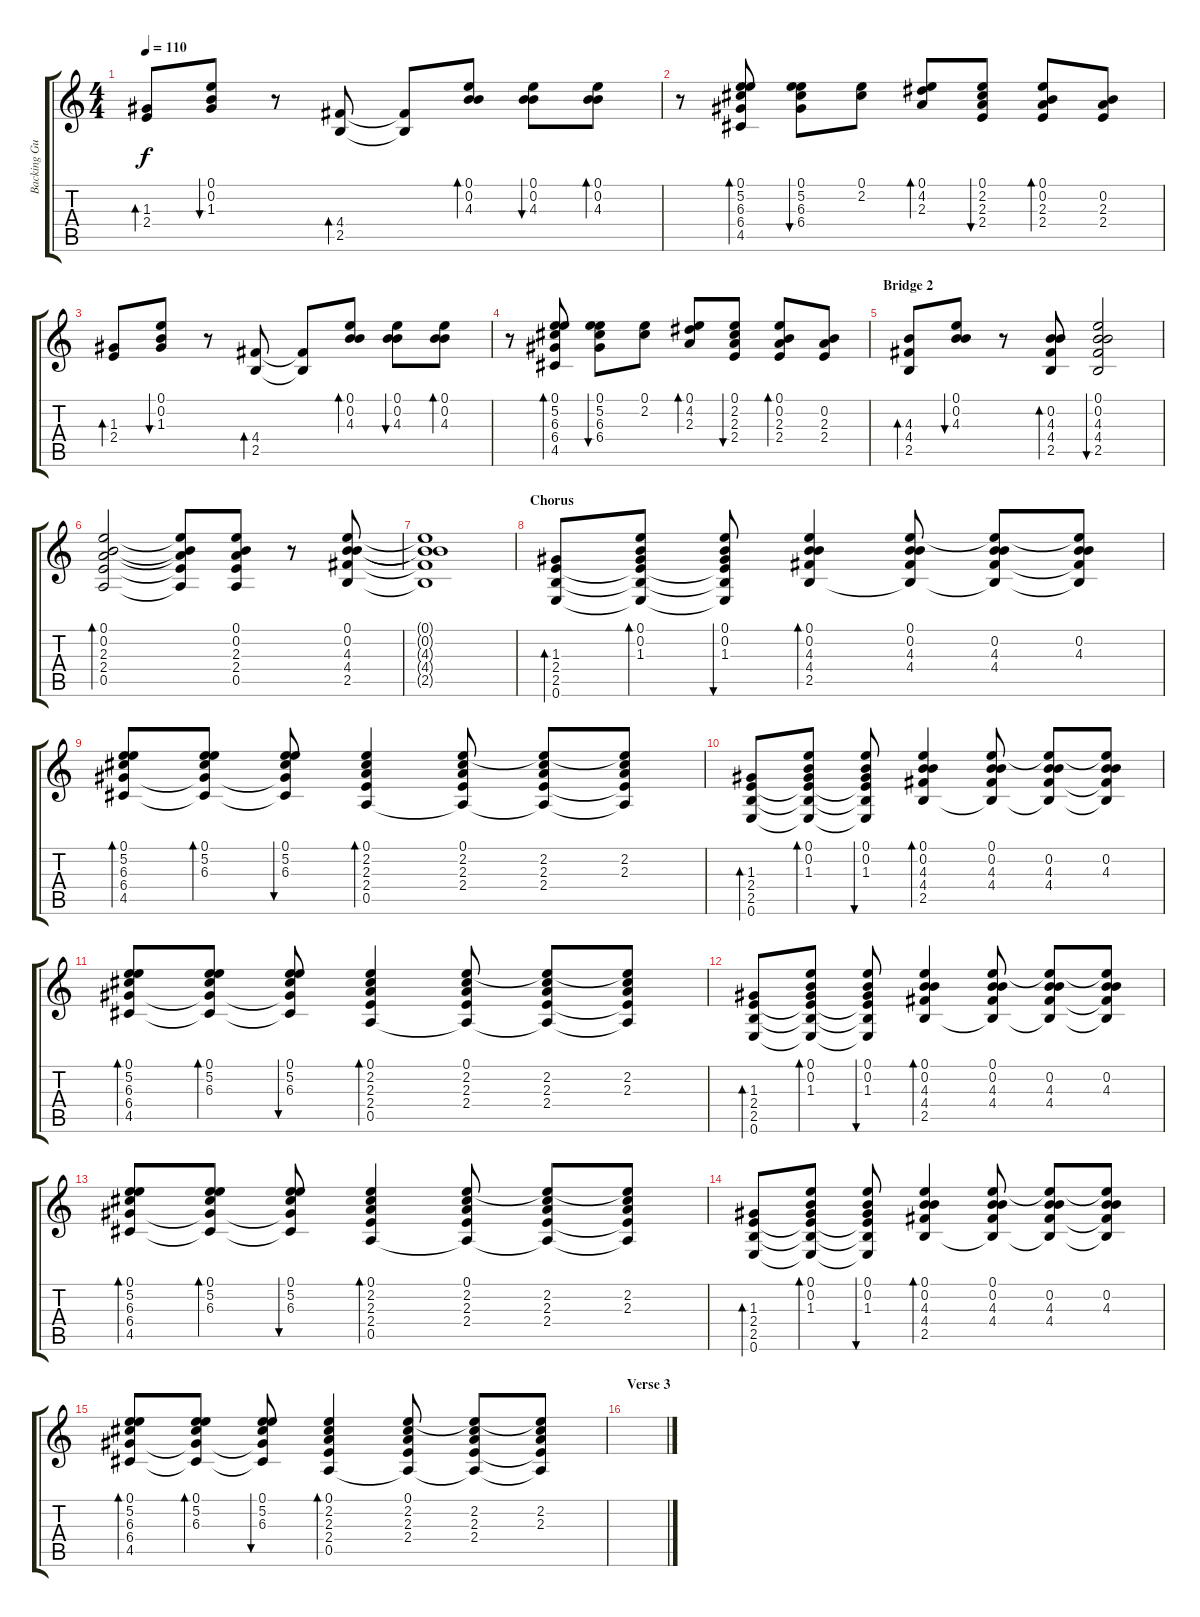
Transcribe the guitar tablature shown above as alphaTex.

\track ("Backing Guitar (Acoustic)" "Backing Gu") {instrument acousticguitarsteel}
\staff {score tabs}
\tuning (E4 B3 G3 D3 A2 E2) {hide}
\ts (4 4)
\tempo 110
\clef g2
\ks c
(1.3 2.4).8{bd 60 dy f} (0.1 0.2 1.3).8{bu 60} r.8 (4.4 2.5).8{bd 60} (4.4{t} 2.5{t}).8 (0.1 0.2 4.3).8{bd 60} (0.1 0.2 4.3).8{bu 60} (0.1 0.2 4.3).8{bd 60} |
r.8 (0.1 5.2 6.3 6.4 4.5).8{bd 60} (0.1 5.2 6.3 6.4).8{bu 60} (0.1 2.2).8 (0.1 4.2 2.3).8{bd 30} (0.1 2.2 2.3 2.4).8{bu 30} (0.1 0.2 2.3 2.4).8{bd 30} (0.2 2.3 2.4).8 |
(1.3 2.4).8{bd 60} (0.1 0.2 1.3).8{bu 60} r.8 (4.4 2.5).8{bd 60} (4.4{t} 2.5{t}).8 (0.1 0.2 4.3).8{bd 60} (0.1 0.2 4.3).8{bu 60} (0.1 0.2 4.3).8{bd 60} |
r.8 (0.1 5.2 6.3 6.4 4.5).8{bd 60} (0.1 5.2 6.3 6.4).8{bu 60} (0.1 2.2).8 (0.1 4.2 2.3).8{bd 30} (0.1 2.2 2.3 2.4).8{bu 30} (0.1 0.2 2.3 2.4).8{bd 30} (0.2 2.3 2.4).8 |
\section ("" "Bridge 2")
(4.3 4.4 2.5).8{bd 30} (0.1 0.2 4.3).8{bu 30} r.8 (0.2 4.3 4.4 2.5).8{bd 30} (0.1 0.2 4.3 4.4 2.5).2{bu 30} |
(0.1 0.2 2.3 2.4 0.5).2{bd 30} (0.1{t} 0.2{t} 2.3{t} 2.4{t} 0.5{t}).8 (0.1 0.2 2.3 2.4 0.5).8 r.8 (0.1 0.2 4.3 4.4 2.5).8 |
(0.1{t} 0.2{t} 4.3{t} 4.4{t} 2.5{t}).1 |
\section ("" "Chorus")
(1.3 2.4 2.5 0.6).8{bd 30} (0.1 0.2 1.3 2.4{t} 2.5{t} 0.6{t}).8{bd 30} (0.1 0.2 1.3 2.4{t} 2.5{t} 0.6{t}).8{bu 30} (0.1 0.2 4.3 4.4 2.5).4{bd 30} (0.1 0.2 4.3 4.4 2.5{t}).8 (0.1{t} 0.2 4.3 4.4 2.5{t}).8 (0.1{t} 0.2 4.3 4.4{t} 2.5{t}).8 |
(0.1 5.2 6.3 6.4 4.5).8{bd 30} (0.1 5.2 6.3 6.4{t} 4.5{t}).8{bd 30} (0.1 5.2 6.3 6.4{t} 4.5{t}).8{bu 30} (0.1 2.2 2.3 2.4 0.5).4{bd 30} (0.1 2.2 2.3 2.4 0.5{t}).8 (0.1{t} 2.2 2.3 2.4 0.5{t}).8 (0.1{t} 2.2 2.3 2.4{t} 0.5{t}).8 |
(1.3 2.4 2.5 0.6).8{bd 30} (0.1 0.2 1.3 2.4{t} 2.5{t} 0.6{t}).8{bd 30} (0.1 0.2 1.3 2.4{t} 2.5{t} 0.6{t}).8{bu 30} (0.1 0.2 4.3 4.4 2.5).4{bd 30} (0.1 0.2 4.3 4.4 2.5{t}).8 (0.1{t} 0.2 4.3 4.4 2.5{t}).8 (0.1{t} 0.2 4.3 4.4{t} 2.5{t}).8 |
(0.1 5.2 6.3 6.4 4.5).8{bd 30} (0.1 5.2 6.3 6.4{t} 4.5{t}).8{bd 30} (0.1 5.2 6.3 6.4{t} 4.5{t}).8{bu 30} (0.1 2.2 2.3 2.4 0.5).4{bd 30} (0.1 2.2 2.3 2.4 0.5{t}).8 (0.1{t} 2.2 2.3 2.4 0.5{t}).8 (0.1{t} 2.2 2.3 2.4{t} 0.5{t}).8 |
(1.3 2.4 2.5 0.6).8{bd 30} (0.1 0.2 1.3 2.4{t} 2.5{t} 0.6{t}).8{bd 30} (0.1 0.2 1.3 2.4{t} 2.5{t} 0.6{t}).8{bu 30} (0.1 0.2 4.3 4.4 2.5).4{bd 30} (0.1 0.2 4.3 4.4 2.5{t}).8 (0.1{t} 0.2 4.3 4.4 2.5{t}).8 (0.1{t} 0.2 4.3 4.4{t} 2.5{t}).8 |
(0.1 5.2 6.3 6.4 4.5).8{bd 30} (0.1 5.2 6.3 6.4{t} 4.5{t}).8{bd 30} (0.1 5.2 6.3 6.4{t} 4.5{t}).8{bu 30} (0.1 2.2 2.3 2.4 0.5).4{bd 30} (0.1 2.2 2.3 2.4 0.5{t}).8 (0.1{t} 2.2 2.3 2.4 0.5{t}).8 (0.1{t} 2.2 2.3 2.4{t} 0.5{t}).8 |
(1.3 2.4 2.5 0.6).8{bd 30} (0.1 0.2 1.3 2.4{t} 2.5{t} 0.6{t}).8{bd 30} (0.1 0.2 1.3 2.4{t} 2.5{t} 0.6{t}).8{bu 30} (0.1 0.2 4.3 4.4 2.5).4{bd 30} (0.1 0.2 4.3 4.4 2.5{t}).8 (0.1{t} 0.2 4.3 4.4 2.5{t}).8 (0.1{t} 0.2 4.3 4.4{t} 2.5{t}).8 |
(0.1 5.2 6.3 6.4 4.5).8{bd 30} (0.1 5.2 6.3 6.4{t} 4.5{t}).8{bd 30} (0.1 5.2 6.3 6.4{t} 4.5{t}).8{bu 30} (0.1 2.2 2.3 2.4 0.5).4{bd 30} (0.1 2.2 2.3 2.4 0.5{t}).8 (0.1{t} 2.2 2.3 2.4 0.5{t}).8 (0.1{t} 2.2 2.3 2.4{t} 0.5{t}).8 |
\section ("" "Verse 3")
